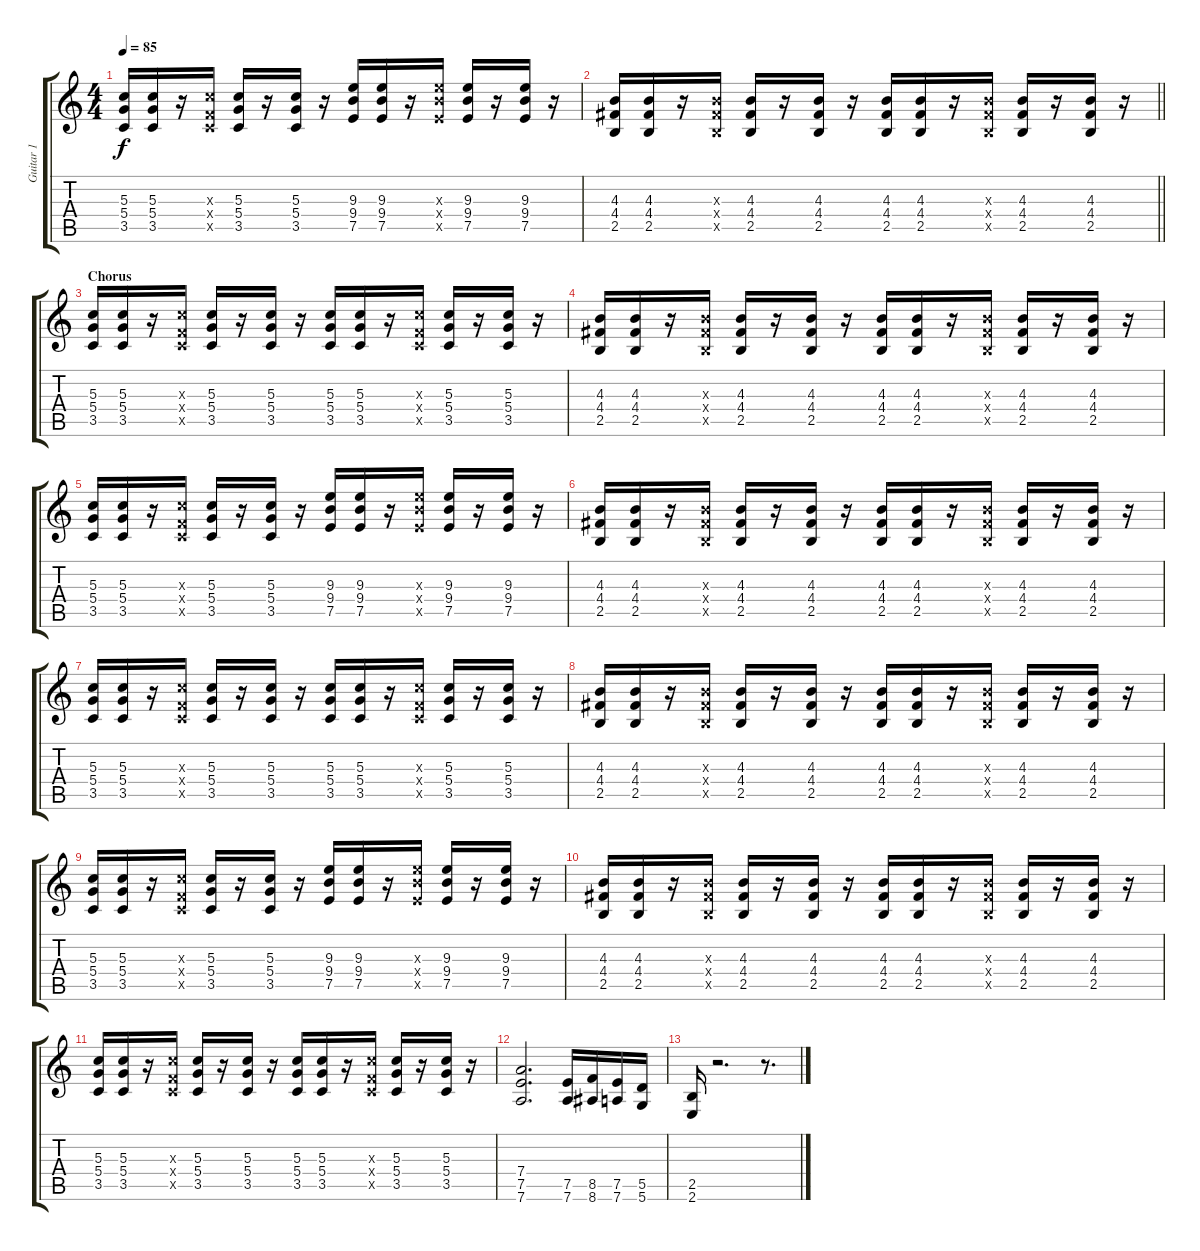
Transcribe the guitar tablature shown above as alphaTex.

\track ("Guitar 1" "Guitar 1") {instrument distortionguitar}
\staff {score tabs}
\tuning (E4 B3 G3 D3 A2 D2) {hide}
\ts (4 4)
\tempo 85
\clef g2
\ks c
(5.3 5.4 3.5).16{dy f} (5.3 5.4 3.5).16 r.16 (5.3{x} 3.4{x} 3.5{x}).16 (5.3 5.4 3.5).16 r.16 (5.3 5.4 3.5).16 r.16 (9.3 9.4 7.5).16 (9.3 9.4 7.5).16 r.16 (9.3{x} 9.4{x} 7.5{x}).16 (9.3 9.4 7.5).16 r.16 (9.3 9.4 7.5).16 r.16 |
\barLineRight lightlight
(4.3 4.4 2.5).16 (4.3 4.4 2.5).16 r.16 (4.3{x} 4.4{x} 2.5{x}).16 (4.3 4.4 2.5).16 r.16 (4.3 4.4 2.5).16 r.16 (4.3 4.4 2.5).16 (4.3 4.4 2.5).16 r.16 (4.3{x} 4.4{x} 2.5{x}).16 (4.3 4.4 2.5).16 r.16 (4.3 4.4 2.5).16 r.16 |
\section ("" "Chorus")
(5.3 5.4 3.5).16 (5.3 5.4 3.5).16 r.16 (5.3{x} 3.4{x} 3.5{x}).16 (5.3 5.4 3.5).16 r.16 (5.3 5.4 3.5).16 r.16 (5.3 5.4 3.5).16 (5.3 5.4 3.5).16 r.16 (5.3{x} 3.4{x} 3.5{x}).16 (5.3 5.4 3.5).16 r.16 (5.3 5.4 3.5).16 r.16 |
(4.3 4.4 2.5).16 (4.3 4.4 2.5).16 r.16 (4.3{x} 4.4{x} 2.5{x}).16 (4.3 4.4 2.5).16 r.16 (4.3 4.4 2.5).16 r.16 (4.3 4.4 2.5).16 (4.3 4.4 2.5).16 r.16 (4.3{x} 4.4{x} 2.5{x}).16 (4.3 4.4 2.5).16 r.16 (4.3 4.4 2.5).16 r.16 |
(5.3 5.4 3.5).16 (5.3 5.4 3.5).16 r.16 (5.3{x} 3.4{x} 3.5{x}).16 (5.3 5.4 3.5).16 r.16 (5.3 5.4 3.5).16 r.16 (9.3 9.4 7.5).16 (9.3 9.4 7.5).16 r.16 (9.3{x} 9.4{x} 7.5{x}).16 (9.3 9.4 7.5).16 r.16 (9.3 9.4 7.5).16 r.16 |
(4.3 4.4 2.5).16 (4.3 4.4 2.5).16 r.16 (4.3{x} 4.4{x} 2.5{x}).16 (4.3 4.4 2.5).16 r.16 (4.3 4.4 2.5).16 r.16 (4.3 4.4 2.5).16 (4.3 4.4 2.5).16 r.16 (4.3{x} 4.4{x} 2.5{x}).16 (4.3 4.4 2.5).16 r.16 (4.3 4.4 2.5).16 r.16 |
(5.3 5.4 3.5).16 (5.3 5.4 3.5).16 r.16 (5.3{x} 3.4{x} 3.5{x}).16 (5.3 5.4 3.5).16 r.16 (5.3 5.4 3.5).16 r.16 (5.3 5.4 3.5).16 (5.3 5.4 3.5).16 r.16 (5.3{x} 3.4{x} 3.5{x}).16 (5.3 5.4 3.5).16 r.16 (5.3 5.4 3.5).16 r.16 |
(4.3 4.4 2.5).16 (4.3 4.4 2.5).16 r.16 (4.3{x} 4.4{x} 2.5{x}).16 (4.3 4.4 2.5).16 r.16 (4.3 4.4 2.5).16 r.16 (4.3 4.4 2.5).16 (4.3 4.4 2.5).16 r.16 (4.3{x} 4.4{x} 2.5{x}).16 (4.3 4.4 2.5).16 r.16 (4.3 4.4 2.5).16 r.16 |
(5.3 5.4 3.5).16 (5.3 5.4 3.5).16 r.16 (5.3{x} 3.4{x} 3.5{x}).16 (5.3 5.4 3.5).16 r.16 (5.3 5.4 3.5).16 r.16 (9.3 9.4 7.5).16 (9.3 9.4 7.5).16 r.16 (9.3{x} 9.4{x} 7.5{x}).16 (9.3 9.4 7.5).16 r.16 (9.3 9.4 7.5).16 r.16 |
(4.3 4.4 2.5).16 (4.3 4.4 2.5).16 r.16 (4.3{x} 4.4{x} 2.5{x}).16 (4.3 4.4 2.5).16 r.16 (4.3 4.4 2.5).16 r.16 (4.3 4.4 2.5).16 (4.3 4.4 2.5).16 r.16 (4.3{x} 4.4{x} 2.5{x}).16 (4.3 4.4 2.5).16 r.16 (4.3 4.4 2.5).16 r.16 |
(5.3 5.4 3.5).16 (5.3 5.4 3.5).16 r.16 (5.3{x} 3.4{x} 3.5{x}).16 (5.3 5.4 3.5).16 r.16 (5.3 5.4 3.5).16 r.16 (5.3 5.4 3.5).16 (5.3 5.4 3.5).16 r.16 (5.3{x} 3.4{x} 3.5{x}).16 (5.3 5.4 3.5).16 r.16 (5.3 5.4 3.5).16 r.16 |
(7.4 7.5 7.6).2{d} (7.5 7.6).16 (8.5 8.6).16 (7.5 7.6).16 (5.5 5.6).16 |
(2.5 2.6).16 r.2{d} r.8{d}
